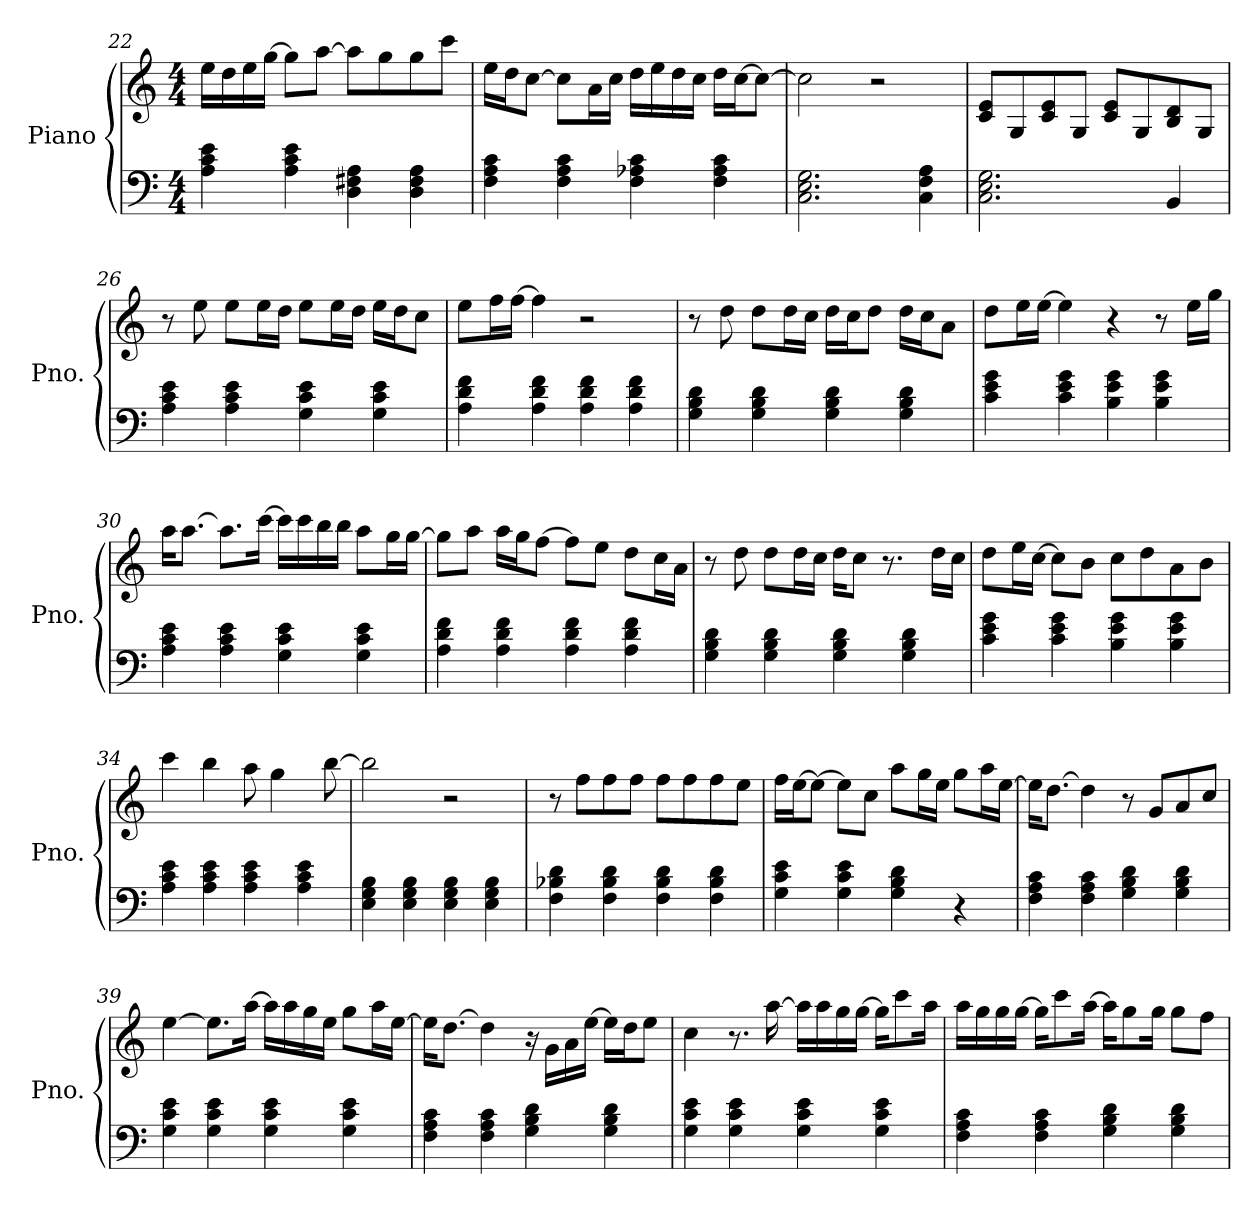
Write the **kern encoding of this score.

**kern	**kern
*part1	*part1
*staff2	*staff1
*I"Piano	*
*I'Pno.	*
*clefF4	*clefG2
*k[]	*k[]
*M4/4	*M4/4
=22	=22
4A\ 4c\ 4e\	16ee\LL
.	16dd\
.	16ee\
.	[16gg\JJ
4A\ 4c\ 4e\	8gg\L]
.	[8aa\J
4D\ 4F#X\ 4A\	8aa\L]
.	8gg\
4D\ 4F#\ 4A\	8gg\
.	8ccc\J
!!LO:PB:g=z
=23	=23
4F\ 4A\ 4c\	16ee\LL
.	16dd\J
.	[8cc\J
4F\ 4A\ 4c\	8cc\L]
.	16a\L
.	16cc\JJ
4F\ 4A-X\ 4c\	16dd\LL
.	16ee\
.	16dd\
.	16cc\JJ
4F\ 4A-\ 4c\	16dd\LL
.	[16cc\J
.	8cc\J_
=24	=24
2.C\ 2.E\ 2.G\	2cc\]
.	2r
4C\ 4F\ 4A\	.
=25	=25
2.C\ 2.E\ 2.G\	8c/ 8e/L
.	8G/
.	8c/ 8e/
.	8G/J
.	8c/ 8e/L
.	8G/
4BB/	8B/ 8d/
.	8G/J
=26	=26
4A\ 4c\ 4e\	8r
.	8ee\
4A\ 4c\ 4e\	8ee\L
.	16ee\L
.	16dd\JJ
4G\ 4c\ 4e\	8ee\L
.	16ee\L
.	16dd\JJ
4G\ 4c\ 4e\	16ee\LL
.	16dd\J
.	8cc\J
=27	=27
4A\ 4d\ 4f\	8ee\L
.	16ff\L
.	[16ff\JJ
4A\ 4d\ 4f\	4ff\]
4A\ 4d\ 4f\	2r
4A\ 4d\ 4f\	.
!!LO:LB:g=z
=28	=28
4G\ 4B\ 4d\	8r
.	8dd\
4G\ 4B\ 4d\	8dd\L
.	16dd\L
.	16cc\JJ
4G\ 4B\ 4d\	16dd\LL
.	16cc\J
.	8dd\J
4G\ 4B\ 4d\	16dd\LL
.	16cc\J
.	8a\J
=29	=29
4c\ 4e\ 4g\	8dd\L
.	16ee\L
.	[16ee\JJ
4c\ 4e\ 4g\	4ee\]
4B\ 4e\ 4g\	4r
4B\ 4e\ 4g\	8r
.	16ee\LL
.	16gg\JJ
=30	=30
4A\ 4c\ 4e\	16aa\KL
.	[8.aa\J
4A\ 4c\ 4e\	8.aa\L]
.	[16ccc\Jk
4G\ 4c\ 4e\	16ccc\LL]
.	16ccc\
.	16bb\
.	16bb\JJ
4G\ 4c\ 4e\	8aa\L
.	16gg\L
.	[16gg\JJ
=31	=31
4A\ 4d\ 4f\	8gg\L]
.	8aa\J
4A\ 4d\ 4f\	16aa\LL
.	16gg\J
.	[8ff\J
4A\ 4d\ 4f\	8ff\L]
.	8ee\J
4A\ 4d\ 4f\	8dd\L
.	16cc\L
.	16a\JJ
!!LO:LB:g=z
=32	=32
4G\ 4B\ 4d\	8r
.	8dd\
4G\ 4B\ 4d\	8dd\L
.	16dd\L
.	16cc\JJ
4G\ 4B\ 4d\	16dd\KL
.	8cc\J
.	8.r
4G\ 4B\ 4d\	.
.	16dd\LL
.	16cc\JJ
=33	=33
4c\ 4e\ 4g\	8dd\L
.	16ee\L
.	[16cc\JJ
4c\ 4e\ 4g\	8cc\L]
.	8b\J
4B\ 4e\ 4g\	8cc\L
.	8dd\
4B\ 4e\ 4g\	8a\
.	8b\J
=34	=34
4A\ 4c\ 4e\	4ccc\
4A\ 4c\ 4e\	4bb\
4A\ 4c\ 4e\	8aa\
.	4gg\
4A\ 4c\ 4e\	.
.	[8bb\
=35	=35
4E\ 4G\ 4B\	2bb\]
4E\ 4G\ 4B\	.
4E\ 4G\ 4B\	2r
4E\ 4G\ 4B\	.
=36	=36
4F\ 4B-X\ 4d\	8r
.	8ff\L
4F\ 4B-\ 4d\	8ff\
.	8ff\J
4F\ 4B-\ 4d\	8ff\L
.	8ff\
4F\ 4B-\ 4d\	8ff\
.	8ee\J
!!LO:LB:g=z
=37	=37
4G\ 4c\ 4e\	16ff\LL
.	[16ee\J
.	8ee\J_
4G\ 4c\ 4e\	8ee\L]
.	8cc\J
4G\ 4B\ 4d\	8aa\L
.	16gg\L
.	16ee\JJ
4r	8gg\L
.	16aa\L
.	[16ee\JJ
=38	=38
4F\ 4A\ 4c\	16ee\KL]
.	[8.dd\J
4F\ 4A\ 4c\	4dd\]
4G\ 4B\ 4d\	8r
.	8g/L
4G\ 4B\ 4d\	8a/
.	8cc/J
=39	=39
4G\ 4c\ 4e\	[4ee\
4G\ 4c\ 4e\	8.ee\L]
.	[16aa\Jk
4G\ 4c\ 4e\	16aa\LL]
.	16aa\
.	16gg\
.	16ee\JJ
4G\ 4c\ 4e\	8gg\L
.	16aa\L
.	[16ee\JJ
=40	=40
4F\ 4A\ 4c\	16ee\KL]
.	[8.dd\J
4F\ 4A\ 4c\	4dd\]
4G\ 4B\ 4d\	16r
.	16g\LL
.	16a\
.	[16ee\JJ
4G\ 4B\ 4d\	16ee\LL]
.	16dd\J
.	8ee\J
!!LO:LB:g=z
=41	=41
4G\ 4c\ 4e\	4cc\
4G\ 4c\ 4e\	8.r
.	[16aa\
4G\ 4c\ 4e\	16aa\LL]
.	16aa\
.	16gg\
.	[16gg\JJ
4G\ 4c\ 4e\	16gg\KL]
.	8ccc\
.	16aa\Jk
=42	=42
4F\ 4A\ 4c\	16aa\LL
.	16gg\
.	16gg\
.	[16gg\JJ
4F\ 4A\ 4c\	16gg\KL]
.	8ccc\
.	[16aa\Jk
4G\ 4B\ 4d\	16aa\KL]
.	8gg\
.	16gg\Jk
4G\ 4B\ 4d\	8gg\L
.	8ff\J
=	=
*-	*-
